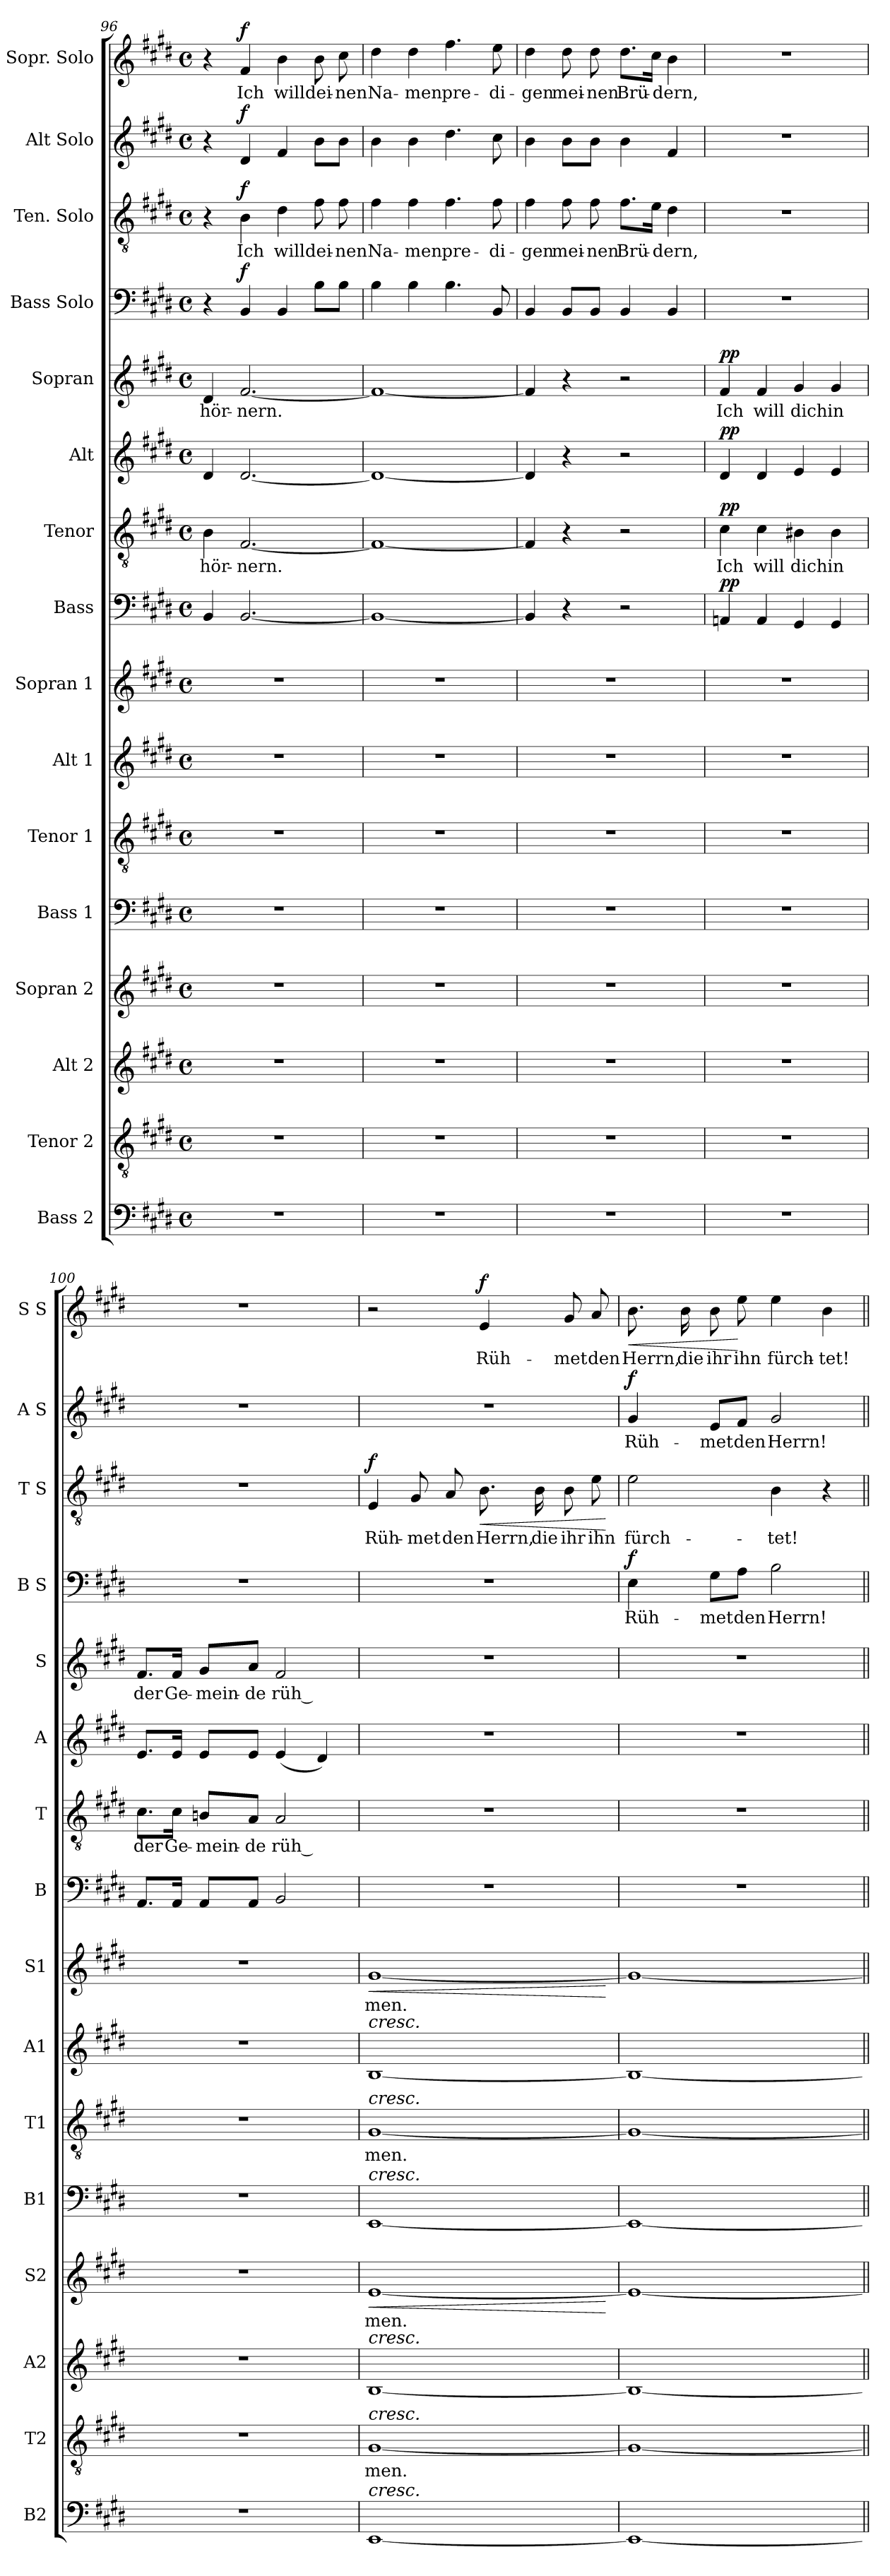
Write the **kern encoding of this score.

**kern	**kern	**text	**kern	**kern	**text	**dynam	**kern	**kern	**text	**kern	**kern	**text	**dynam	**kern	**dynam	**kern	**text	**dynam	**kern	**dynam	**kern	**text	**dynam	**kern	**text	**dynam	**kern	**text	**dynam	**kern	**text	**dynam	**kern	**text	**dynam
*part16	*part15	*part15	*part14	*part13	*part13	*part13	*part12	*part11	*part11	*part10	*part9	*part9	*part9	*part8	*part8	*part7	*part7	*part7	*part6	*part6	*part5	*part5	*part5	*part4	*part4	*part4	*part3	*part3	*part3	*part2	*part2	*part2	*part1	*part1	*part1
*staff16	*staff15	*staff15	*staff14	*staff13	*staff13	*staff13	*staff12	*staff11	*staff11	*staff10	*staff9	*staff9	*staff9	*staff8	*staff8	*staff7	*staff7	*staff7	*staff6	*staff6	*staff5	*staff5	*staff5	*staff4	*staff4	*staff4	*staff3	*staff3	*staff3	*staff2	*staff2	*staff2	*staff1	*staff1	*staff1
*I"Bass 2	*I"Tenor 2	*	*I"Alt 2	*I"Sopran 2	*	*	*I"Bass 1	*I"Tenor 1	*	*I"Alt 1	*I"Sopran 1	*	*	*I"Bass	*	*I"Tenor	*	*	*I"Alt	*	*I"Sopran	*	*	*I"Bass Solo	*	*	*I"Ten. Solo	*	*	*I"Alt Solo	*	*	*I"Sopr. Solo	*	*
*I'B2	*I'T2	*	*I'A2	*I'S2	*	*	*I'B1	*I'T1	*	*I'A1	*I'S1	*	*	*I'B	*	*I'T	*	*	*I'A	*	*I'S	*	*	*I'B S	*	*	*I'T S	*	*	*I'A S	*	*	*I'S S	*	*
*clefF4	*clefGv2	*	*clefG2	*clefG2	*	*	*clefF4	*clefGv2	*	*clefG2	*clefG2	*	*	*clefF4	*	*clefGv2	*	*	*clefG2	*	*clefG2	*	*	*clefF4	*	*	*clefGv2	*	*	*clefG2	*	*	*clefG2	*	*
*k[f#c#g#d#]	*k[f#c#g#d#]	*	*k[f#c#g#d#]	*k[f#c#g#d#]	*	*	*k[f#c#g#d#]	*k[f#c#g#d#]	*	*k[f#c#g#d#]	*k[f#c#g#d#]	*	*	*k[f#c#g#d#]	*	*k[f#c#g#d#]	*	*	*k[f#c#g#d#]	*	*k[f#c#g#d#]	*	*	*k[f#c#g#d#]	*	*	*k[f#c#g#d#]	*	*	*k[f#c#g#d#]	*	*	*k[f#c#g#d#]	*	*
*M4/4	*M4/4	*	*M4/4	*M4/4	*	*	*M4/4	*M4/4	*	*M4/4	*M4/4	*	*	*M4/4	*	*M4/4	*	*	*M4/4	*	*M4/4	*	*	*M4/4	*	*	*M4/4	*	*	*M4/4	*	*	*M4/4	*	*
*met(c)	*met(c)	*	*met(c)	*met(c)	*	*	*met(c)	*met(c)	*	*met(c)	*met(c)	*	*	*met(c)	*	*met(c)	*	*	*met(c)	*	*met(c)	*	*	*met(c)	*	*	*met(c)	*	*	*met(c)	*	*	*met(c)	*	*
=96	=96	=96	=96	=96	=96	=96	=96	=96	=96	=96	=96	=96	=96	=96	=96	=96	=96	=96	=96	=96	=96	=96	=96	=96	=96	=96	=96	=96	=96	=96	=96	=96	=96	=96	=96
1r	1r	.	1r	1r	.	.	1r	1r	.	1r	1r	.	.	4BB/	.	4B\	-hör-	.	4d#/	.	4d#/	-hör-	.	4r	.	.	4r	.	.	4r	.	.	4r	.	.
!	!	!	!	!	!	!	!	!	!	!	!	!	!	!	!	!	!	!	!	!	!	!	!	!	!	!LO:DY:a	!	!	!LO:DY:a	!	!	!LO:DY:a	!	!	!LO:DY:a
.	.	.	.	.	.	.	.	.	.	.	.	.	.	[2.BB/	.	[2.F#/	-nern.	.	[2.d#/	.	[2.f#/	-nern.	.	4BB/	.	f	4B\	Ich	f	4d#/	.	f	4f#/	Ich	f
.	.	.	.	.	.	.	.	.	.	.	.	.	.	.	.	.	.	.	.	.	.	.	.	4BB/	.	.	4d#\	will	.	4f#/	.	.	4b\	will	.
.	.	.	.	.	.	.	.	.	.	.	.	.	.	.	.	.	.	.	.	.	.	.	.	8B\L	.	.	8f#\	dei-	.	8b\L	.	.	8b\	dei-	.
.	.	.	.	.	.	.	.	.	.	.	.	.	.	.	.	.	.	.	.	.	.	.	.	8B\J	.	.	8f#\	-nen	.	8b\J	.	.	8cc#\	-nen	.
=97	=97	=97	=97	=97	=97	=97	=97	=97	=97	=97	=97	=97	=97	=97	=97	=97	=97	=97	=97	=97	=97	=97	=97	=97	=97	=97	=97	=97	=97	=97	=97	=97	=97	=97	=97
1r	1r	.	1r	1r	.	.	1r	1r	.	1r	1r	.	.	1BB_	.	1F#_	.	.	1d#_	.	1f#_	.	.	4B\	.	.	4f#\	Na-	.	4b\	.	.	4dd#\	Na-	.
.	.	.	.	.	.	.	.	.	.	.	.	.	.	.	.	.	.	.	.	.	.	.	.	4B\	.	.	4f#\	-men	.	4b\	.	.	4dd#\	-men	.
.	.	.	.	.	.	.	.	.	.	.	.	.	.	.	.	.	.	.	.	.	.	.	.	4.B\	.	.	4.f#\	pre-	.	4.dd#\	.	.	4.ff#\	pre-	.
.	.	.	.	.	.	.	.	.	.	.	.	.	.	.	.	.	.	.	.	.	.	.	.	8BB/	.	.	8f#\	-di-	.	8cc#\	.	.	8ee\	-di-	.
=98	=98	=98	=98	=98	=98	=98	=98	=98	=98	=98	=98	=98	=98	=98	=98	=98	=98	=98	=98	=98	=98	=98	=98	=98	=98	=98	=98	=98	=98	=98	=98	=98	=98	=98	=98
1r	1r	.	1r	1r	.	.	1r	1r	.	1r	1r	.	.	4BB/]	.	4F#/]	.	.	4d#/]	.	4f#/]	.	.	4BB/	.	.	4f#\	-gen	.	4b\	.	.	4dd#\	-gen	.
.	.	.	.	.	.	.	.	.	.	.	.	.	.	4r	.	4r	.	.	4r	.	4r	.	.	8BB/L	.	.	8f#\	mei-	.	8b\L	.	.	8dd#\	mei-	.
.	.	.	.	.	.	.	.	.	.	.	.	.	.	.	.	.	.	.	.	.	.	.	.	8BB/J	.	.	8f#\	-nen	.	8b\J	.	.	8dd#\	-nen	.
.	.	.	.	.	.	.	.	.	.	.	.	.	.	2r	.	2r	.	.	2r	.	2r	.	.	4BB/	.	.	8.f#\L	Brü-	.	4b\	.	.	8.dd#\L	Brü-	.
.	.	.	.	.	.	.	.	.	.	.	.	.	.	.	.	.	.	.	.	.	.	.	.	.	.	.	16e\Jk	.	.	.	.	.	16cc#\Jk	.	.
.	.	.	.	.	.	.	.	.	.	.	.	.	.	.	.	.	.	.	.	.	.	.	.	4BB/	.	.	4d#\	-dern,	.	4f#/	.	.	4b\	-dern,	.
!!LO:PB:g=z
=99	=99	=99	=99	=99	=99	=99	=99	=99	=99	=99	=99	=99	=99	=99	=99	=99	=99	=99	=99	=99	=99	=99	=99	=99	=99	=99	=99	=99	=99	=99	=99	=99	=99	=99	=99
!	!	!	!	!	!	!	!	!	!	!	!	!	!	!	!LO:DY:a	!	!	!LO:DY:a	!	!LO:DY:a	!	!	!LO:DY:a	!	!	!	!	!	!	!	!	!	!	!	!
1r	1r	.	1r	1r	.	.	1r	1r	.	1r	1r	.	.	4AAn/	pp	4c#\	Ich	pp	4d#/	pp	4f#/	Ich	pp	1r	.	.	1r	.	.	1r	.	.	1r	.	.
.	.	.	.	.	.	.	.	.	.	.	.	.	.	4AA/	.	4c#\	will	.	4d#/	.	4f#/	will	.	.	.	.	.	.	.	.	.	.	.	.	.
.	.	.	.	.	.	.	.	.	.	.	.	.	.	4GG#/	.	4B#X\	dich	.	4e/	.	4g#/	dich	.	.	.	.	.	.	.	.	.	.	.	.	.
.	.	.	.	.	.	.	.	.	.	.	.	.	.	4GG#/	.	4B#\	in	.	4e/	.	4g#/	in	.	.	.	.	.	.	.	.	.	.	.	.	.
=100	=100	=100	=100	=100	=100	=100	=100	=100	=100	=100	=100	=100	=100	=100	=100	=100	=100	=100	=100	=100	=100	=100	=100	=100	=100	=100	=100	=100	=100	=100	=100	=100	=100	=100	=100
1r	1r	.	1r	1r	.	.	1r	1r	.	1r	1r	.	.	8.AA/L	.	8.c#\L	der	.	8.e/L	.	8.f#/L	der	.	1r	.	.	1r	.	.	1r	.	.	1r	.	.
.	.	.	.	.	.	.	.	.	.	.	.	.	.	16AA/Jk	.	16c#\Jk	Ge-	.	16e/Jk	.	16f#/Jk	Ge-	.	.	.	.	.	.	.	.	.	.	.	.	.
.	.	.	.	.	.	.	.	.	.	.	.	.	.	8AA/L	.	8Bn/L	-mein-	.	8e/L	.	8g#/L	-mein-	.	.	.	.	.	.	.	.	.	.	.	.	.
.	.	.	.	.	.	.	.	.	.	.	.	.	.	8AA/J	.	8A/J	-de	.	8e/J	.	8a/J	-de	.	.	.	.	.	.	.	.	.	.	.	.	.
.	.	.	.	.	.	.	.	.	.	.	.	.	.	2BB/	.	2A/	rüh --	.	(4e/	.	2f#/	rüh --	.	.	.	.	.	.	.	.	.	.	.	.	.
.	.	.	.	.	.	.	.	.	.	.	.	.	.	.	.	.	.	.	4d#/)	.	.	.	.	.	.	.	.	.	.	.	.	.	.	.	.
!!LO:LB:g=z
=101	=101	=101	=101	=101	=101	=101	=101	=101	=101	=101	=101	=101	=101	=101	=101	=101	=101	=101	=101	=101	=101	=101	=101	=101	=101	=101	=101	=101	=101	=101	=101	=101	=101	=101	=101
!	!	!	!	!	!	!	!	!	!	!LO:TX:a:i:t=cresc.	!	!	!	!	!	!	!	!	!	!	!	!	!	!	!	!	!	!	!	!	!	!	!	!	!
!	!	!	!	!	!	!	!	!LO:TX:a:i:t=cresc.	!	!	!	!	!	!	!	!	!	!	!	!	!	!	!	!	!	!	!	!	!	!	!	!	!	!	!
!	!	!	!	!	!	!	!LO:TX:a:i:t=cresc.	!	!	!	!	!	!	!	!	!	!	!	!	!	!	!	!	!	!	!	!	!	!	!	!	!	!	!	!
!	!	!	!LO:TX:a:i:t=cresc.	!	!	!	!	!	!	!	!	!	!	!	!	!	!	!	!	!	!	!	!	!	!	!	!	!	!	!	!	!	!	!	!
!	!LO:TX:a:i:t=cresc.	!	!	!	!	!	!	!	!	!	!	!	!	!	!	!	!	!	!	!	!	!	!	!	!	!	!	!	!	!	!	!	!	!	!
!LO:TX:a:i:t=cresc.	!	!	!	!	!	!	!	!	!	!	!	!	!	!	!	!	!	!	!	!	!	!	!	!	!	!	!	!	!	!	!	!	!	!	!
!	!	!	!	!	!	!LO:HP:b	!	!	!	!	!	!	!LO:HP:b	!	!	!	!	!	!	!	!	!	!	!	!	!	!	!	!LO:DY:a	!	!	!	!	!	!
[1EE	[1G#	-men.	[1B	[1e	-men.	<	[1EE	[1G#	-men.	[1B	[1g#	-men.	<	1r	.	1r	.	.	1r	.	1r	.	.	1r	.	.	4E/	Rüh-	f	1r	.	.	2r	.	.
.	.	.	.	.	.	.	.	.	.	.	.	.	.	.	.	.	.	.	.	.	.	.	.	.	.	.	8G#/	-met	.	.	.	.	.	.	.
.	.	.	.	.	.	.	.	.	.	.	.	.	.	.	.	.	.	.	.	.	.	.	.	.	.	.	8A/	den	.	.	.	.	.	.	.
!	!	!	!	!	!	!	!	!	!	!	!	!	!	!	!	!	!	!	!	!	!	!	!	!	!	!	!	!	!LO:HP:b	!	!	!	!	!	!LO:DY:a
.	.	.	.	.	.	.	.	.	.	.	.	.	.	.	.	.	.	.	.	.	.	.	.	.	.	.	8.B\	Herrn,	<	.	.	.	4e/	Rüh-	f
.	.	.	.	.	.	.	.	.	.	.	.	.	.	.	.	.	.	.	.	.	.	.	.	.	.	.	16B\	die	.	.	.	.	.	.	.
.	.	.	.	.	.	.	.	.	.	.	.	.	.	.	.	.	.	.	.	.	.	.	.	.	.	.	8B\	ihr	.	.	.	.	8g#/	-met	.
.	.	.	.	.	.	.	.	.	.	.	.	.	.	.	.	.	.	.	.	.	.	.	.	.	.	.	8e\	ihn	.	.	.	.	8a/	den	.
.	.	.	.	.	.	[	.	.	.	.	.	.	[	.	.	.	.	.	.	.	.	.	.	.	.	.	.	.	[	.	.	.	.	.	.
=102	=102	=102	=102	=102	=102	=102	=102	=102	=102	=102	=102	=102	=102	=102	=102	=102	=102	=102	=102	=102	=102	=102	=102	=102	=102	=102	=102	=102	=102	=102	=102	=102	=102	=102	=102
!	!	!	!	!	!	!	!	!	!	!	!	!	!	!	!	!	!	!	!	!	!	!	!	!	!	!LO:DY:a	!	!	!	!	!	!LO:DY:a	!	!	!LO:HP:b
1EE_	1G#_	.	1B_	1e_	.	.	1EE_	1G#_	.	1B_	1g#_	.	.	1r	.	1r	.	.	1r	.	1r	.	.	4E\	Rüh-	f	2e\	fürch-	.	4g#/	Rüh-	f	8.b\	Herrn,	<
.	.	.	.	.	.	.	.	.	.	.	.	.	.	.	.	.	.	.	.	.	.	.	.	.	.	.	.	.	.	.	.	.	16b\	die	.
.	.	.	.	.	.	.	.	.	.	.	.	.	.	.	.	.	.	.	.	.	.	.	.	8G#\L	-met	.	.	.	.	8e/L	-met	.	8b\	ihr	.
.	.	.	.	.	.	.	.	.	.	.	.	.	.	.	.	.	.	.	.	.	.	.	.	8A\J	den	.	.	.	.	8f#/J	den	.	8ee\	ihn	[
.	.	.	.	.	.	.	.	.	.	.	.	.	.	.	.	.	.	.	.	.	.	.	.	2B\	Herrn!	.	4B\	-tet!	.	2g#/	Herrn!	.	4ee\	fürch-	.
.	.	.	.	.	.	.	.	.	.	.	.	.	.	.	.	.	.	.	.	.	.	.	.	.	.	.	4r	.	.	.	.	.	4b\	-tet!	.
=||	=||	=||	=||	=||	=||	=||	=||	=||	=||	=||	=||	=||	=||	=||	=||	=||	=||	=||	=||	=||	=||	=||	=||	=||	=||	=||	=||	=||	=||	=||	=||	=||	=||	=||	=||
*-	*-	*-	*-	*-	*-	*-	*-	*-	*-	*-	*-	*-	*-	*-	*-	*-	*-	*-	*-	*-	*-	*-	*-	*-	*-	*-	*-	*-	*-	*-	*-	*-	*-	*-	*-
